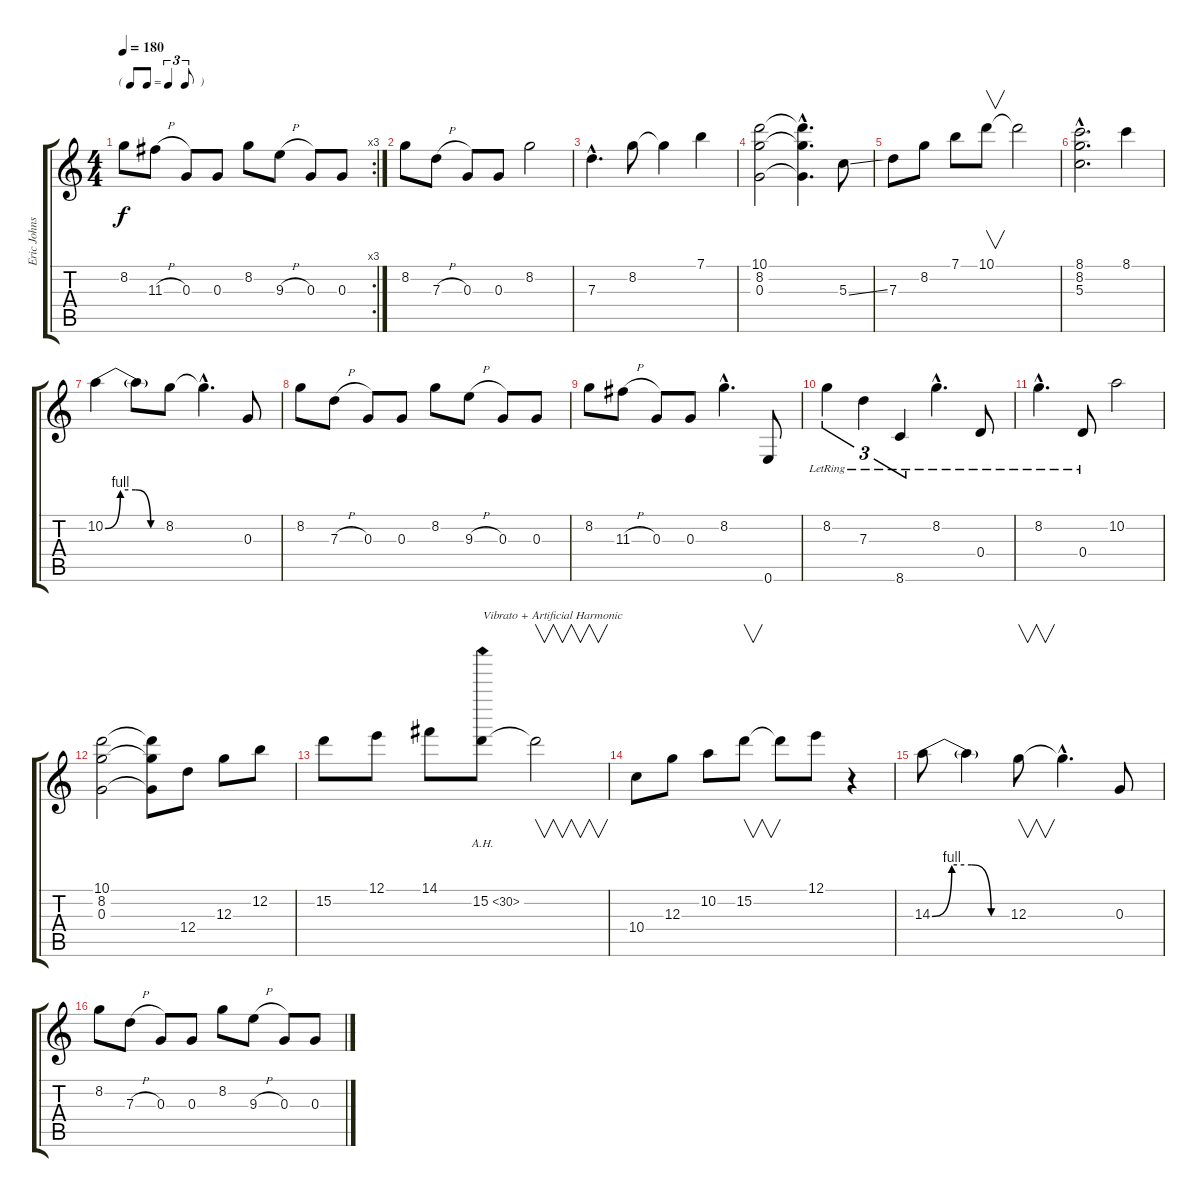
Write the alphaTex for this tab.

\track ("Eric Johnson" "Eric Johns") {instrument distortionguitar}
\staff {score tabs}
\tuning (E4 B3 G3 D3 A2 E2) {hide}
\rc 3
\ts (4 4)
\tf triplet8th
\tempo 180
\clef g2
\ks c
8.2.8{dy f} 11.3{h}.8 0.3.8 0.3.8 8.2.8 9.3{h}.8 0.3.8 0.3.8 |
8.2.8 7.3{h}.8 0.3.8 0.3.8 8.2.2 |
7.3{hac}.4{d} 8.2.8 8.2{t}.4 7.1.4 |
(10.1 8.2 0.3).2 (10.1{hac t} 8.2{hac t} 0.3{hac t}).4{d} 5.3{ss}.8 |
7.3.8 8.2.8 7.1.8 10.1.8{v} 10.1{t}.2 |
(8.1{hac} 8.2{hac} 5.3{hac}).2{d} 8.1.4 |
10.2{be (custom 0 0 15 4 30 4 45 0 60 0)}.4 10.2{t}.8 8.2.8 8.2{hac t}.4{d} 0.3.8 |
8.2.8 7.3{h}.8 0.3.8 0.3.8 8.2.8 9.3{h}.8 0.3.8 0.3.8 |
8.2.8 11.3{h}.8 0.3.8 0.3.8 8.2{hac}.4{d} 0.6.8 |
8.2{lr}.4{tu (3 2)} 7.3{lr}.4{tu (3 2)} 8.6{lr}.4{tu (3 2)} 8.2{hac lr}.4{d} 0.4{lr}.8 |
8.2{hac lr}.4{d} 0.4{lr}.8 10.2.2 |
(10.1 8.2 0.3).2 (10.1{t} 8.2{t} 0.3{t}).8 12.4.8 12.3.8 12.2.8 |
15.2.8 12.1.8 14.1.8 15.2{ah 15}.8{txt "Vibrato + Artificial Harmonic"} 15.2{t}.2{v} |
10.4.8 12.3.8 10.2.8 15.2.8{v} 15.2{t}.8 12.1.8 r.4 |
14.3{be (custom 0 0 15 4 30 4 45 0 60 0)}.8 14.3{t}.4 12.3.8{v} 12.3{hac t}.4{d} 0.3.8 |
8.2.8 7.3{h}.8 0.3.8 0.3.8 8.2.8 9.3{h}.8 0.3.8 0.3.8
